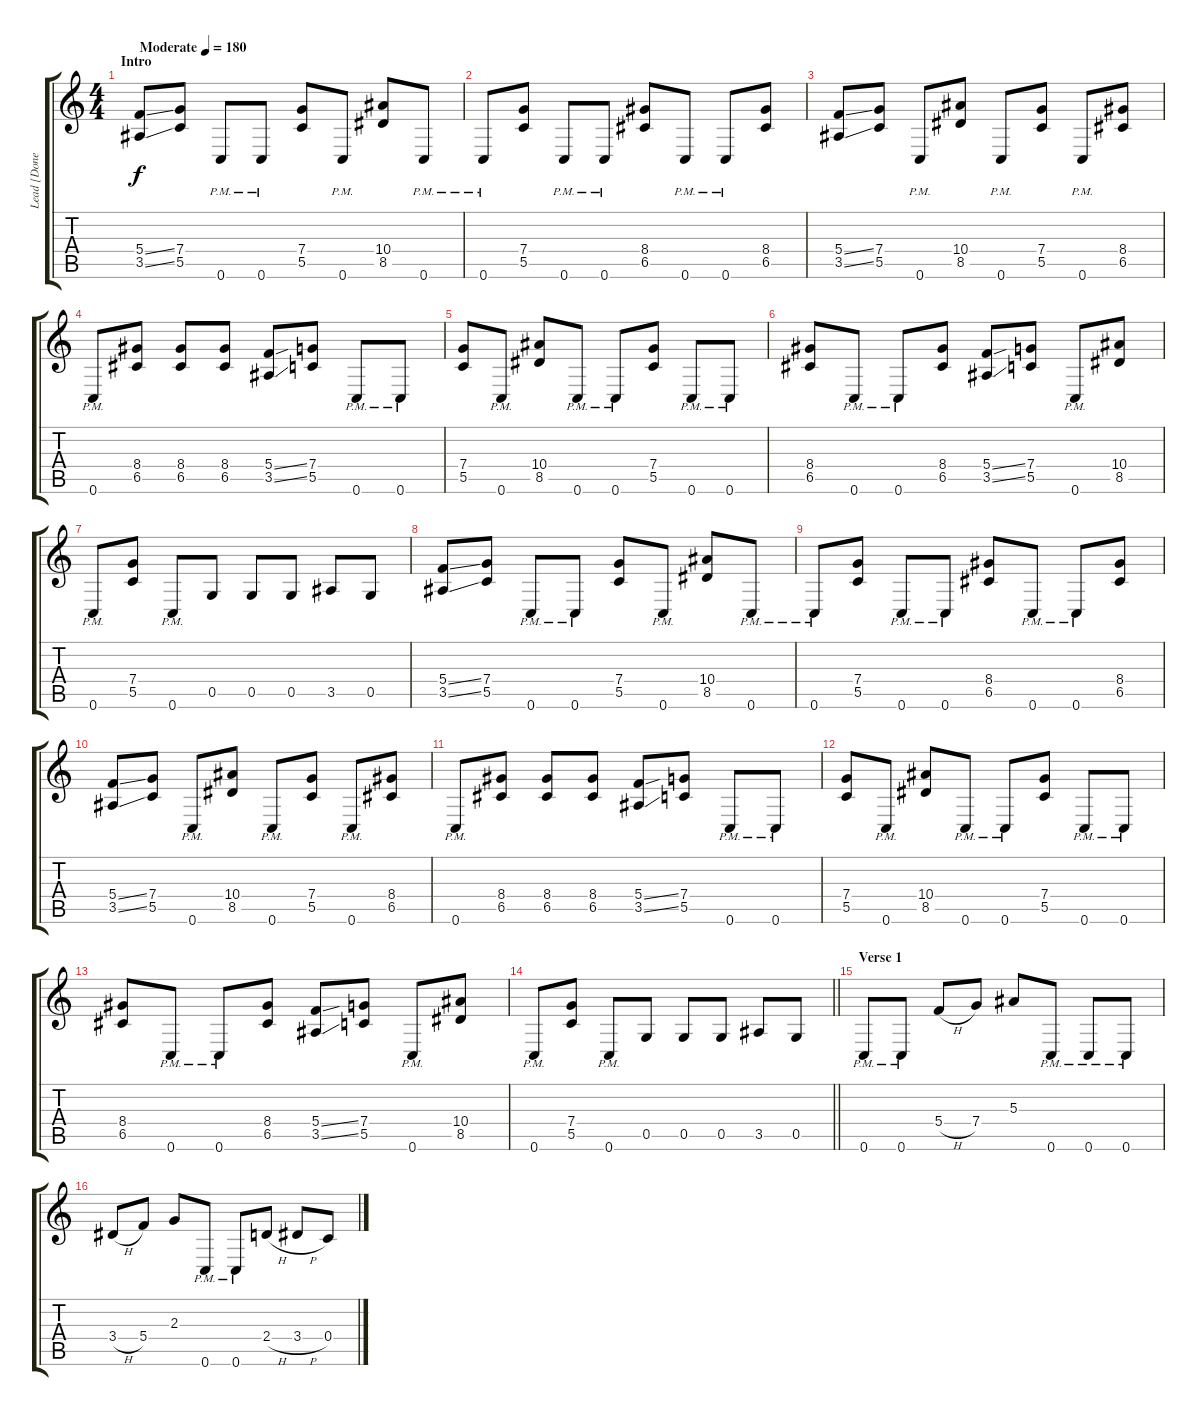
\track ("Lead [Donegan]" "Lead [Done") {instrument distortionguitar}
\staff {score tabs}
\tuning (D4 A3 F3 C3 G2 C2) {hide}
\ts (4 4)
\section ("" "Intro")
\tempo (180 "Moderate")
\clef g2
\ks c
(5.4{ss} 3.5{ss}).8{dy f instrument distortionguitar} (7.4 5.5).8 0.6{pm}.8 0.6{pm}.8 (7.4 5.5).8 0.6{pm}.8 (10.4 8.5).8 0.6{pm}.8 |
0.6{pm}.8 (7.4 5.5).8 0.6{pm}.8 0.6{pm}.8 (8.4 6.5).8 0.6{pm}.8 0.6{pm}.8 (8.4 6.5).8 |
(5.4{ss} 3.5{ss}).8 (7.4 5.5).8 0.6{pm}.8 (10.4 8.5).8 0.6{pm}.8 (7.4 5.5).8 0.6{pm}.8 (8.4 6.5).8 |
0.6{pm}.8 (8.4 6.5).8 (8.4 6.5).8 (8.4 6.5).8 (5.4{ss} 3.5{ss}).8 (7.4 5.5).8 0.6{pm}.8 0.6{pm}.8 |
(7.4 5.5).8 0.6{pm}.8 (10.4 8.5).8 0.6{pm}.8 0.6{pm}.8 (7.4 5.5).8 0.6{pm}.8 0.6{pm}.8 |
(8.4 6.5).8 0.6{pm}.8 0.6{pm}.8 (8.4 6.5).8 (5.4{ss} 3.5{ss}).8 (7.4 5.5).8 0.6{pm}.8 (10.4 8.5).8 |
0.6{pm}.8 (7.4 5.5).8 0.6{pm}.8 0.5.8 0.5.8 0.5.8 3.5.8 0.5.8 |
(5.4{ss} 3.5{ss}).8 (7.4 5.5).8 0.6{pm}.8 0.6{pm}.8 (7.4 5.5).8 0.6{pm}.8 (10.4 8.5).8 0.6{pm}.8 |
0.6{pm}.8 (7.4 5.5).8 0.6{pm}.8 0.6{pm}.8 (8.4 6.5).8 0.6{pm}.8 0.6{pm}.8 (8.4 6.5).8 |
(5.4{ss} 3.5{ss}).8 (7.4 5.5).8 0.6{pm}.8 (10.4 8.5).8 0.6{pm}.8 (7.4 5.5).8 0.6{pm}.8 (8.4 6.5).8 |
0.6{pm}.8 (8.4 6.5).8 (8.4 6.5).8 (8.4 6.5).8 (5.4{ss} 3.5{ss}).8 (7.4 5.5).8 0.6{pm}.8 0.6{pm}.8 |
(7.4 5.5).8 0.6{pm}.8 (10.4 8.5).8 0.6{pm}.8 0.6{pm}.8 (7.4 5.5).8 0.6{pm}.8 0.6{pm}.8 |
(8.4 6.5).8 0.6{pm}.8 0.6{pm}.8 (8.4 6.5).8 (5.4{ss} 3.5{ss}).8 (7.4 5.5).8 0.6{pm}.8 (10.4 8.5).8 |
\barLineRight lightlight
0.6{pm}.8 (7.4 5.5).8 0.6{pm}.8 0.5.8 0.5.8 0.5.8 3.5.8 0.5.8 |
\section ("" "Verse 1")
0.6{pm}.8 0.6{pm}.8 5.4{h}.8 7.4.8 5.3.8 0.6{pm}.8 0.6{pm}.8 0.6{pm}.8 |
3.4{h}.8 5.4.8 2.3.8 0.6{pm}.8 0.6{pm}.8 2.4{h}.8 3.4{h}.8 0.4.8
